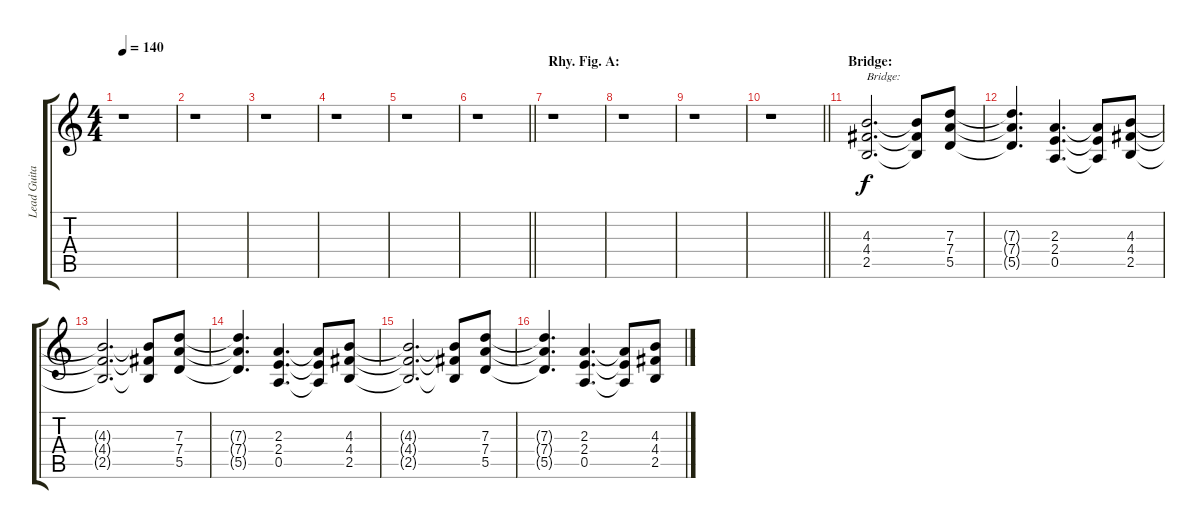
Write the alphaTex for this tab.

\track ("Lead Guitar " "Lead Guita") {instrument distortionguitar}
\staff {score tabs}
\tuning (E4 B3 G3 D3 A2 E2) {hide}
\ts (4 4)
\tempo 140
\clef g2
\ks c
r.1{dy f} |
r.1 |
r.1 |
r.1 |
r.1 |
\barLineRight lightlight
r.1 |
\section ("" "Rhy. Fig. A:")
r.1 |
r.1 |
r.1 |
\barLineRight lightlight
r.1 |
\section ("" "Bridge:")
(4.3 4.4 2.5).2{d txt "Bridge:"} (4.3{t} 4.4{t} 2.5{t}).8 (7.3 7.4 5.5).8 |
(7.3{t} 7.4{t} 5.5{t}).4{d} (2.3 2.4 0.5).4{d} (2.3{t} 2.4{t} 0.5{t}).8 (4.3 4.4 2.5).8 |
(4.3{t} 4.4{t} 2.5{t}).2{d} (4.3{t} 4.4{t} 2.5{t}).8 (7.3 7.4 5.5).8 |
(7.3{t} 7.4{t} 5.5{t}).4{d} (2.3 2.4 0.5).4{d} (2.3{t} 2.4{t} 0.5{t}).8 (4.3 4.4 2.5).8 |
(4.3{t} 4.4{t} 2.5{t}).2{d} (4.3{t} 4.4{t} 2.5{t}).8 (7.3 7.4 5.5).8 |
(7.3{t} 7.4{t} 5.5{t}).4{d} (2.3 2.4 0.5).4{d} (2.3{t} 2.4{t} 0.5{t}).8 (4.3 4.4 2.5).8
